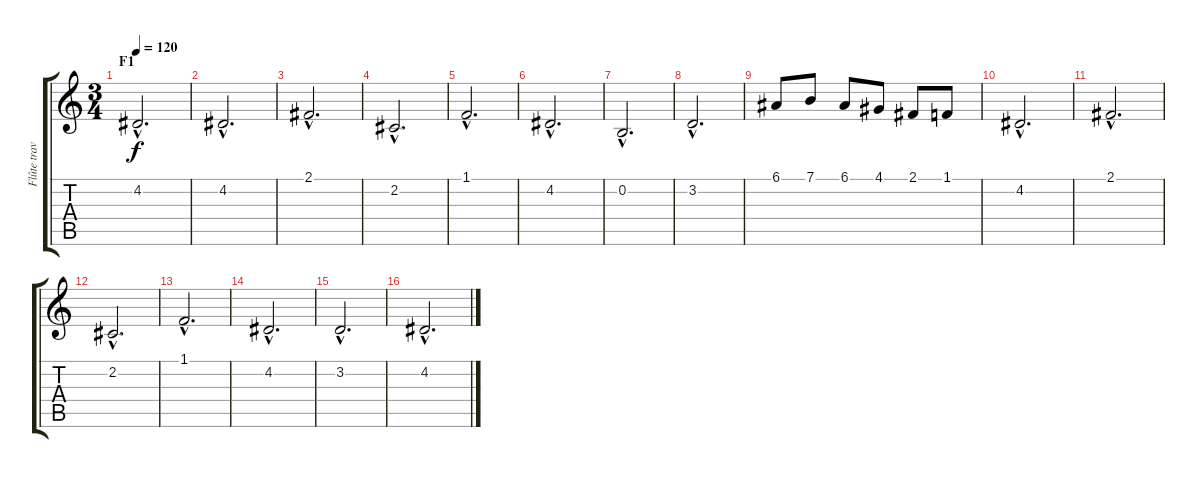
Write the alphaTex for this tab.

\track ("Flûte traversière" "Flûte trav") {instrument flute}
\staff {score tabs}
\tuning (E4 B3 G3 D3 A2 E2) {hide}
\ts (3 4)
\section ("" "F1")
\tempo 120
\clef g2
\ks c
4.2{hac}.2{d dy f} |
4.2{hac}.2{d} |
2.1{hac}.2{d} |
2.2{hac}.2{d} |
1.1{hac}.2{d} |
4.2{hac}.2{d} |
0.2{hac}.2{d} |
3.2{hac}.2{d} |
6.1.8 7.1.8 6.1.8 4.1.8 2.1.8 1.1.8 |
4.2{hac}.2{d} |
2.1{hac}.2{d} |
2.2{hac}.2{d} |
1.1{hac}.2{d} |
4.2{hac}.2{d} |
3.2{hac}.2{d} |
4.2{hac}.2{d}
